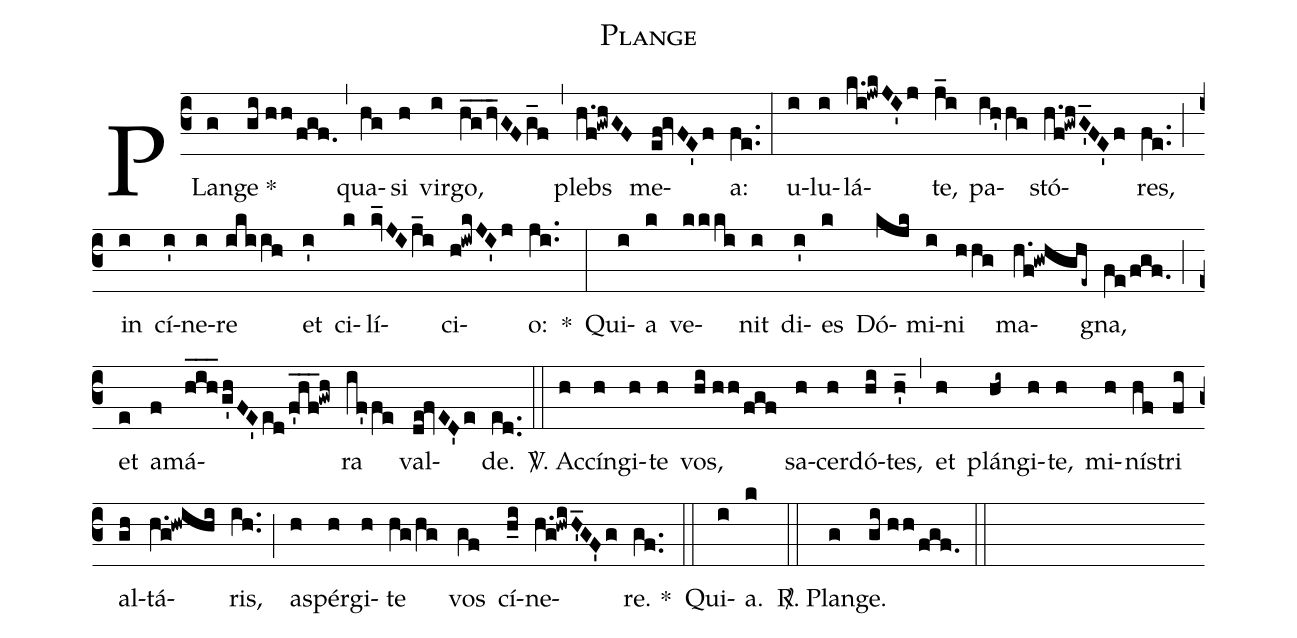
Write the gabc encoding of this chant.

name:Plange;
%%
(c3) PLa(g)nge *(gi//hh/fgf.) (,) qua(hg)si(h) vir(i)go,(hg__hv_GFg_f) (,) plebs(h.f!gwhGF) me(ef!gvFE'f)a:(fe..) (:)
u(i)lu(i)lá(k.i!jwkJI'j)te,(j_i) pa(ih'hg)stó(h.f!gwhG'_FE'f)res,(fe..) (;) in(i) cí(i')ne(i)re(ikiih) et(i') ci(k)lí(kv_JIj_i)ci(h!iwkJI'j)o:(ji..) *(:)
Qui(i)a(k) ve(kkki)nit(i) di(i')es(k) Dó(kjk)mi(i)ni(hhg) ma(h.f!gwhghe~)gna,(fe/fgf.) (;) et(e) a(f)má(hih___/g'hFE'ed/f'hf___!gwh)ra(if'fe) val(de!fvED'e)de.(ed..) (::)

<sp>V/</sp>. Ac(h)cín(h)gi(h)te(h) vos,(hi//hh/fgf) sa(h)cer(h)dó(hi)tes,(h'_) (,) et(h) plá(hi~)ngi(h)te,(h) mi(h)ní(hf)stri(fi) al(gh)tá(h.g!hwihi)ris,(ih..) (;) a(h)spér(h)gi(h)te(hg/hg) vos(gf) cí(h_i)ne(h.g!hwiH'_GF'g)re. *(gf..) (::) Qui(i)a.(k) (::) <sp>R/</sp>. Pla(g)nge.(gi//hh/fgf.) (::)
